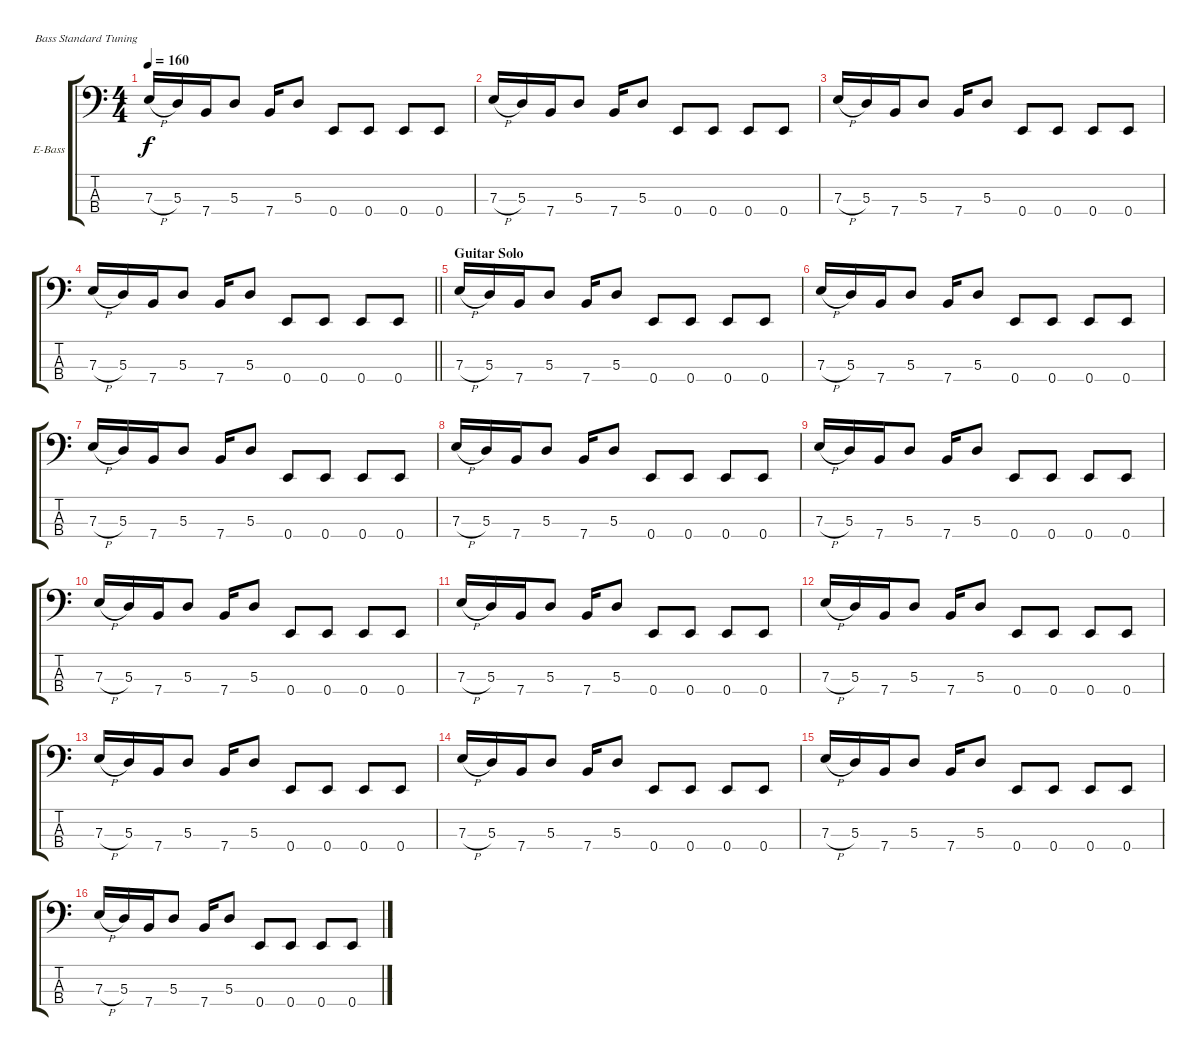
\bracketExtendMode groupsimilarinstruments
\firstSystemTrackNameOrientation horizontal
\otherSystemsTrackNameOrientation horizontal
\track ("Bass" "E-Bass") {instrument electricbassfinger}
\staff {score tabs}
\tuning (G2 D2 A1 E1)
\ts (4 4)
\tempo 160
\clef f4
\ks c
7.3{h}.16{dy f} 5.3.16 7.4.16 5.3.8 7.4.16 5.3.8 0.4.8 0.4.8 0.4.8 0.4.8 |
7.3{h}.16 5.3.16 7.4.16 5.3.8 7.4.16 5.3.8 0.4.8 0.4.8 0.4.8 0.4.8 |
7.3{h}.16 5.3.16 7.4.16 5.3.8 7.4.16 5.3.8 0.4.8 0.4.8 0.4.8 0.4.8 |
\barLineRight lightlight
7.3{h}.16 5.3.16 7.4.16 5.3.8 7.4.16 5.3.8 0.4.8 0.4.8 0.4.8 0.4.8 |
\section ("" "Guitar Solo")
7.3{h}.16 5.3.16 7.4.16 5.3.8 7.4.16 5.3.8 0.4.8 0.4.8 0.4.8 0.4.8 |
7.3{h}.16 5.3.16 7.4.16 5.3.8 7.4.16 5.3.8 0.4.8 0.4.8 0.4.8 0.4.8 |
7.3{h}.16 5.3.16 7.4.16 5.3.8 7.4.16 5.3.8 0.4.8 0.4.8 0.4.8 0.4.8 |
7.3{h}.16 5.3.16 7.4.16 5.3.8 7.4.16 5.3.8 0.4.8 0.4.8 0.4.8 0.4.8 |
7.3{h}.16 5.3.16 7.4.16 5.3.8 7.4.16 5.3.8 0.4.8 0.4.8 0.4.8 0.4.8 |
7.3{h}.16 5.3.16 7.4.16 5.3.8 7.4.16 5.3.8 0.4.8 0.4.8 0.4.8 0.4.8 |
7.3{h}.16 5.3.16 7.4.16 5.3.8 7.4.16 5.3.8 0.4.8 0.4.8 0.4.8 0.4.8 |
7.3{h}.16 5.3.16 7.4.16 5.3.8 7.4.16 5.3.8 0.4.8 0.4.8 0.4.8 0.4.8 |
7.3{h}.16 5.3.16 7.4.16 5.3.8 7.4.16 5.3.8 0.4.8 0.4.8 0.4.8 0.4.8 |
7.3{h}.16 5.3.16 7.4.16 5.3.8 7.4.16 5.3.8 0.4.8 0.4.8 0.4.8 0.4.8 |
7.3{h}.16 5.3.16 7.4.16 5.3.8 7.4.16 5.3.8 0.4.8 0.4.8 0.4.8 0.4.8 |
7.3{h}.16 5.3.16 7.4.16 5.3.8 7.4.16 5.3.8 0.4.8 0.4.8 0.4.8 0.4.8
